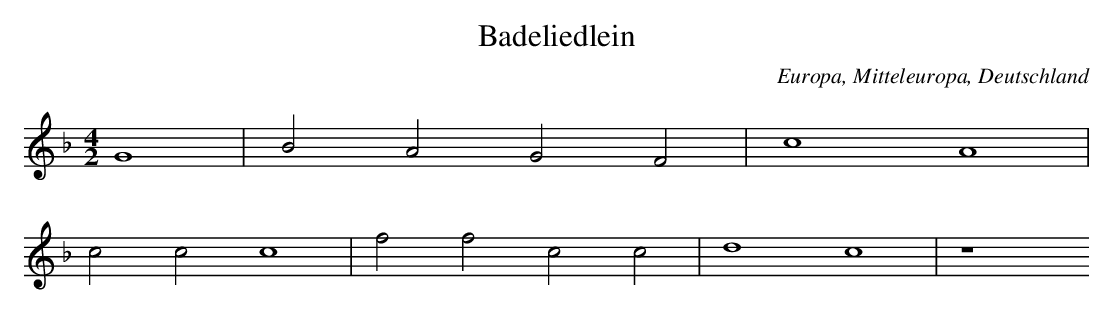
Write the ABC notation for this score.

X:1
T: Badeliedlein
O: Europa, Mitteleuropa, Deutschland
M: 4/2
L: 1/2
K: F
G2 | BAGF | c2A2 |
ccc2 | ffcc | d2c2 | z2
